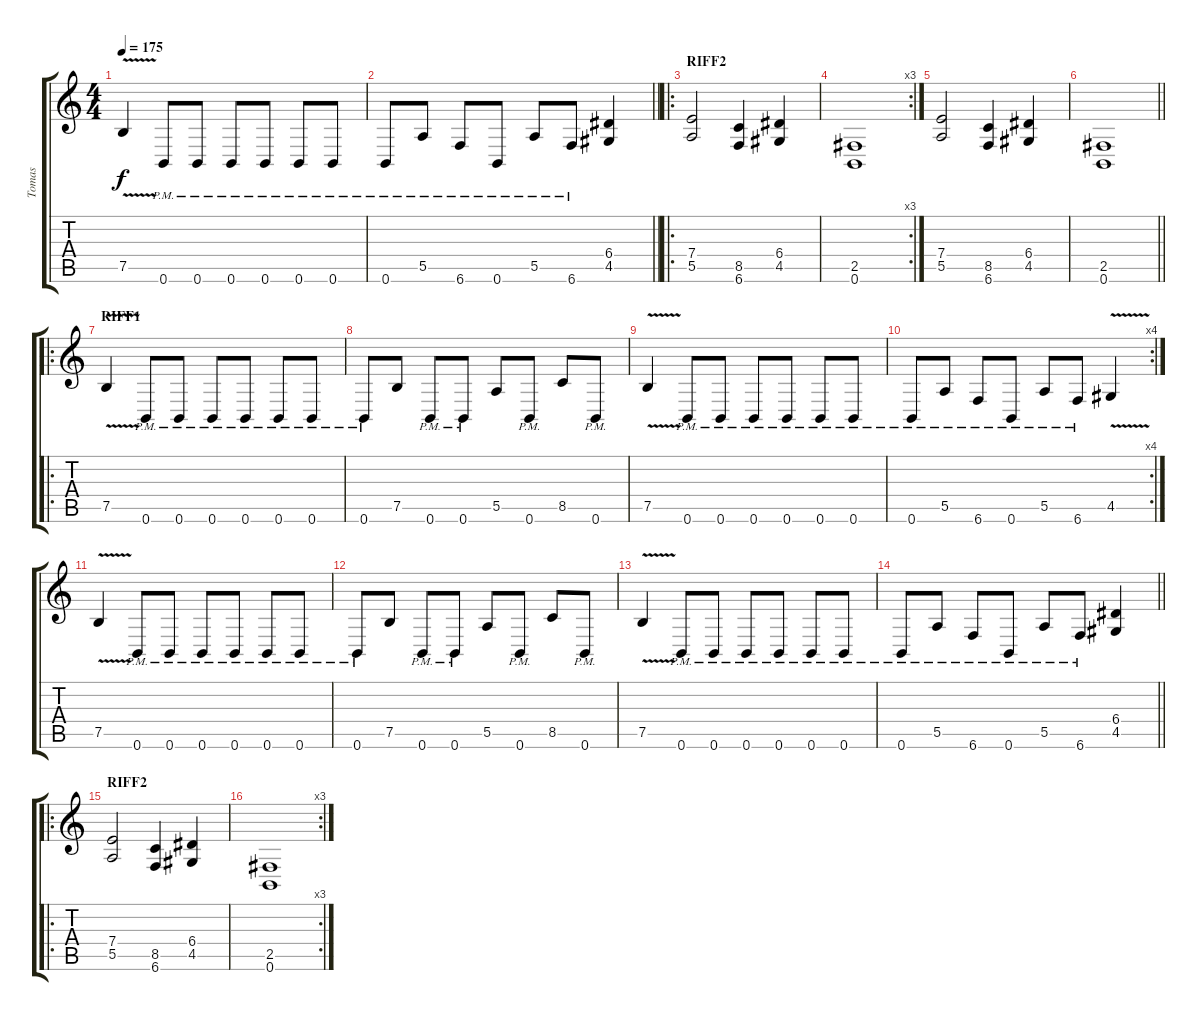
\track ("Tomas" "Tomas") {instrument overdrivenguitar}
\staff {score tabs}
\tuning (B3 Gb3 D3 A2 E2 B1) {hide}
\ts (4 4)
\tempo 175
\clef g2
\ks c
7.5{v}.4{dy f} 0.6{pm}.8 0.6{pm}.8 0.6{pm}.8 0.6{pm}.8 0.6{pm}.8 0.6{pm}.8 |
\barLineRight lightlight
0.6{pm}.8 5.5{pm}.8 6.6{pm}.8 0.6{pm}.8 5.5{pm}.8 6.6{pm}.8 (6.4 4.5).4 |
\ro
\section ("" "RIFF2")
(7.4 5.5).2 (8.5 6.6).4 (6.4 4.5).4 |
\rc 3
(2.5 0.6).1 |
(7.4 5.5).2 (8.5 6.6).4 (6.4 4.5).4 |
\barLineRight lightlight
(2.5 0.6).1 |
\ro
\section ("" "RIFF1")
7.5{v}.4 0.6{pm}.8 0.6{pm}.8 0.6{pm}.8 0.6{pm}.8 0.6{pm}.8 0.6{pm}.8 |
0.6{pm}.8 7.5.8 0.6{pm}.8 0.6{pm}.8 5.5.8 0.6{pm}.8 8.5.8 0.6{pm}.8 |
7.5{v}.4 0.6{pm}.8 0.6{pm}.8 0.6{pm}.8 0.6{pm}.8 0.6{pm}.8 0.6{pm}.8 |
\rc 4
0.6{pm}.8 5.5{pm}.8 6.6{pm}.8 0.6{pm}.8 5.5{pm}.8 6.6{pm}.8 4.5{v}.4 |
7.5{v}.4 0.6{pm}.8 0.6{pm}.8 0.6{pm}.8 0.6{pm}.8 0.6{pm}.8 0.6{pm}.8 |
0.6{pm}.8 7.5.8 0.6{pm}.8 0.6{pm}.8 5.5.8 0.6{pm}.8 8.5.8 0.6{pm}.8 |
7.5{v}.4 0.6{pm}.8 0.6{pm}.8 0.6{pm}.8 0.6{pm}.8 0.6{pm}.8 0.6{pm}.8 |
\barLineRight lightlight
0.6{pm}.8 5.5{pm}.8 6.6{pm}.8 0.6{pm}.8 5.5{pm}.8 6.6{pm}.8 (6.4 4.5).4 |
\ro
\section ("" "RIFF2")
(7.4 5.5).2 (8.5 6.6).4 (6.4 4.5).4 |
\rc 3
(2.5 0.6).1
